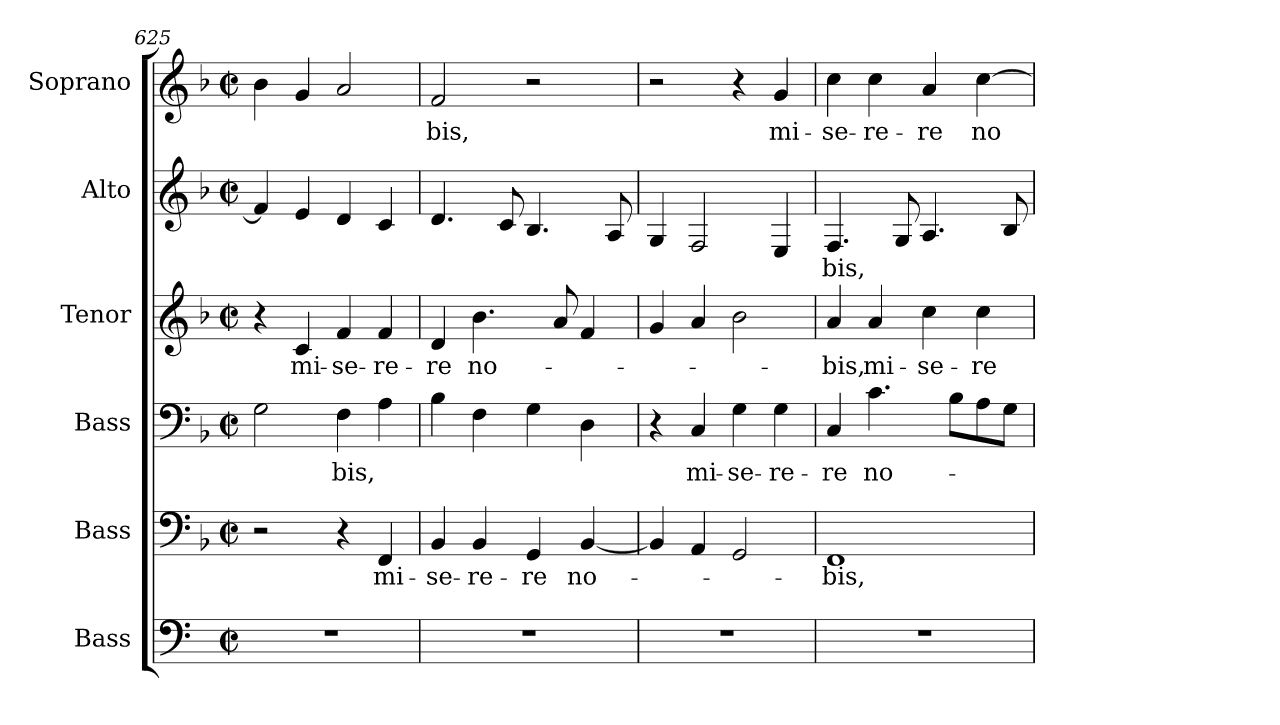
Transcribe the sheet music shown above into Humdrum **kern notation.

**kern	**kern	**text	**kern	**text	**kern	**text	**kern	**text	**kern	**text
*part6	*part5	*part5	*part4	*part4	*part3	*part3	*part2	*part2	*part1	*part1
*staff6	*staff5	*staff5	*staff4	*staff4	*staff3	*staff3	*staff2	*staff2	*staff1	*staff1
*I"Bass	*I"Bass	*	*I"Bass	*	*I"Tenor	*	*I"Alto	*	*I"Soprano	*
*I'B.	*I'B.	*	*I'B.	*	*I'T.	*	*I'A.	*	*I'S.	*
*clefF4	*clefF4	*	*clefF4	*	*clefG2	*	*clefG2	*	*clefG2	*
*	*	*	*	*	*ITrd7c12	*	*ITrd7c12	*	*	*
*k[]	*k[b-]	*	*k[b-]	*	*k[b-]	*	*k[b-]	*	*k[b-]	*
*C:	*F:	*	*F:	*	*F:	*	*F:	*	*F:	*
*M2/2	*M2/2	*	*M2/2	*	*M2/2	*	*M2/2	*	*M2/2	*
*met(c|)	*met(c|)	*	*met(c|)	*	*met(c|)	*	*met(c|)	*	*met(c|)	*
=625	=625	=625	=625	=625	=625	=625	=625	=625	=625	=625
1r	2r	.	2Gi\	.	4r	.	4Fi/]	.	4b-i\	.
!	!	!	!	!	!	!LO:LY:b:color=#000000	!	!	!	!
.	.	.	.	.	4Ci/	mi-	4Ei/	.	4gi/	.
!	!	!	!	!LO:LY:b:color=#000000	!	!	!	!	!	!
!	!	!	!	!	!	!LO:LY:b:color=#000000	!	!	!	!
.	4r	.	4Fi\	-bis,	4Fi/	-se-	4Di/	.	2ai/	.
!	!	!LO:LY:b:color=#000000	!	!	!	!	!	!	!	!
!	!	!	!	!	!	!LO:LY:b:color=#000000	!	!	!	!
.	4FFi/	mi-	4Ai\	.	4Fi/	-re-	4Ci/	.	.	.
=626	=626	=626	=626	=626	=626	=626	=626	=626	=626	=626
!	!	!LO:LY:b:color=#000000	!	!	!	!	!	!	!	!
!	!	!	!	!	!	!LO:LY:b:color=#000000	!	!	!	!
!	!	!	!	!	!	!	!	!	!	!LO:LY:b:color=#000000
1r	4BB-i/	-se-	4B-i\	.	4Di/	-re	4.Di/	.	2fi/	-bis,
!	!	!LO:LY:b:color=#000000	!	!	!	!	!	!	!	!
!	!	!	!	!	!	!LO:LY:b:color=#000000	!	!	!	!
.	4BB-i/	-re-	4Fi\	.	4.B-i\	no-	.	.	.	.
.	.	.	.	.	.	.	8Ci/	.	.	.
!	!	!LO:LY:b:color=#000000	!	!	!	!	!	!	!	!
.	4GGi/	-re	4Gi\	.	.	.	4.BB-i/	.	2r	.
.	.	.	.	.	8Ai/	.	.	.	.	.
!	!	!LO:LY:b:color=#000000	!	!	!	!	!	!	!	!
.	[4BB-i/	no-	4Di\	.	4Fi/	.	.	.	.	.
.	.	.	.	.	.	.	8AAi/	.	.	.
=627	=627	=627	=627	=627	=627	=627	=627	=627	=627	=627
1r	4BB-i/]	.	4r	.	4Gi/	.	4GGi/	.	2r	.
!	!	!	!	!LO:LY:b:color=#000000	!	!	!	!	!	!
.	4AAi/	.	4Ci/	mi-	4Ai/	.	2FFi/	.	.	.
!	!	!	!	!LO:LY:b:color=#000000	!	!	!	!	!	!
.	2GGi/	.	4Gi\	-se-	2B-i\	.	.	.	4r	.
!	!	!	!	!LO:LY:b:color=#000000	!	!	!	!	!	!
!	!	!	!	!	!	!	!	!	!	!LO:LY:b:color=#000000
.	.	.	4Gi\	-re-	.	.	4EEi/	.	4gi/	mi-
=628	=628	=628	=628	=628	=628	=628	=628	=628	=628	=628
!	!	!LO:LY:b:color=#000000	!	!	!	!	!	!	!	!
!	!	!	!	!LO:LY:b:color=#000000	!	!	!	!	!	!
!	!	!	!	!	!	!LO:LY:b:color=#000000	!	!	!	!
!	!	!	!	!	!	!	!	!LO:LY:b:color=#000000	!	!
!	!	!	!	!	!	!	!	!	!	!LO:LY:b:color=#000000
1r	1FFi	-bis,	4Ci/	-re	4Ai/	-bis,	4.FFi/	-bis,	4cci\	-se-
!	!	!	!	!LO:LY:b:color=#000000	!	!	!	!	!	!
!	!	!	!	!	!	!LO:LY:b:color=#000000	!	!	!	!
!	!	!	!	!	!	!	!	!	!	!LO:LY:b:color=#000000
.	.	.	4.ci\	no-	4Ai/	mi-	.	.	4cci\	-re-
.	.	.	.	.	.	.	8GGi/	.	.	.
!	!	!	!	!	!	!LO:LY:b:color=#000000	!	!	!	!
!	!	!	!	!	!	!	!	!	!	!LO:LY:b:color=#000000
.	.	.	.	.	4ci\	-se-	4.AAi/	.	4ai/	-re
.	.	.	8B-i\L	.	.	.	.	.	.	.
!	!	!	!	!	!	!LO:LY:b:color=#000000	!	!	!	!
!	!	!	!	!	!	!	!	!	!	!LO:LY:b:color=#000000
.	.	.	8Ai\	.	4ci\	-re-	.	.	[4cci\	no-
.	.	.	8Gi\J	.	.	.	8BB-i/	.	.	.
=	=	=	=	=	=	=	=	=	=	=
*-	*-	*-	*-	*-	*-	*-	*-	*-	*-	*-
